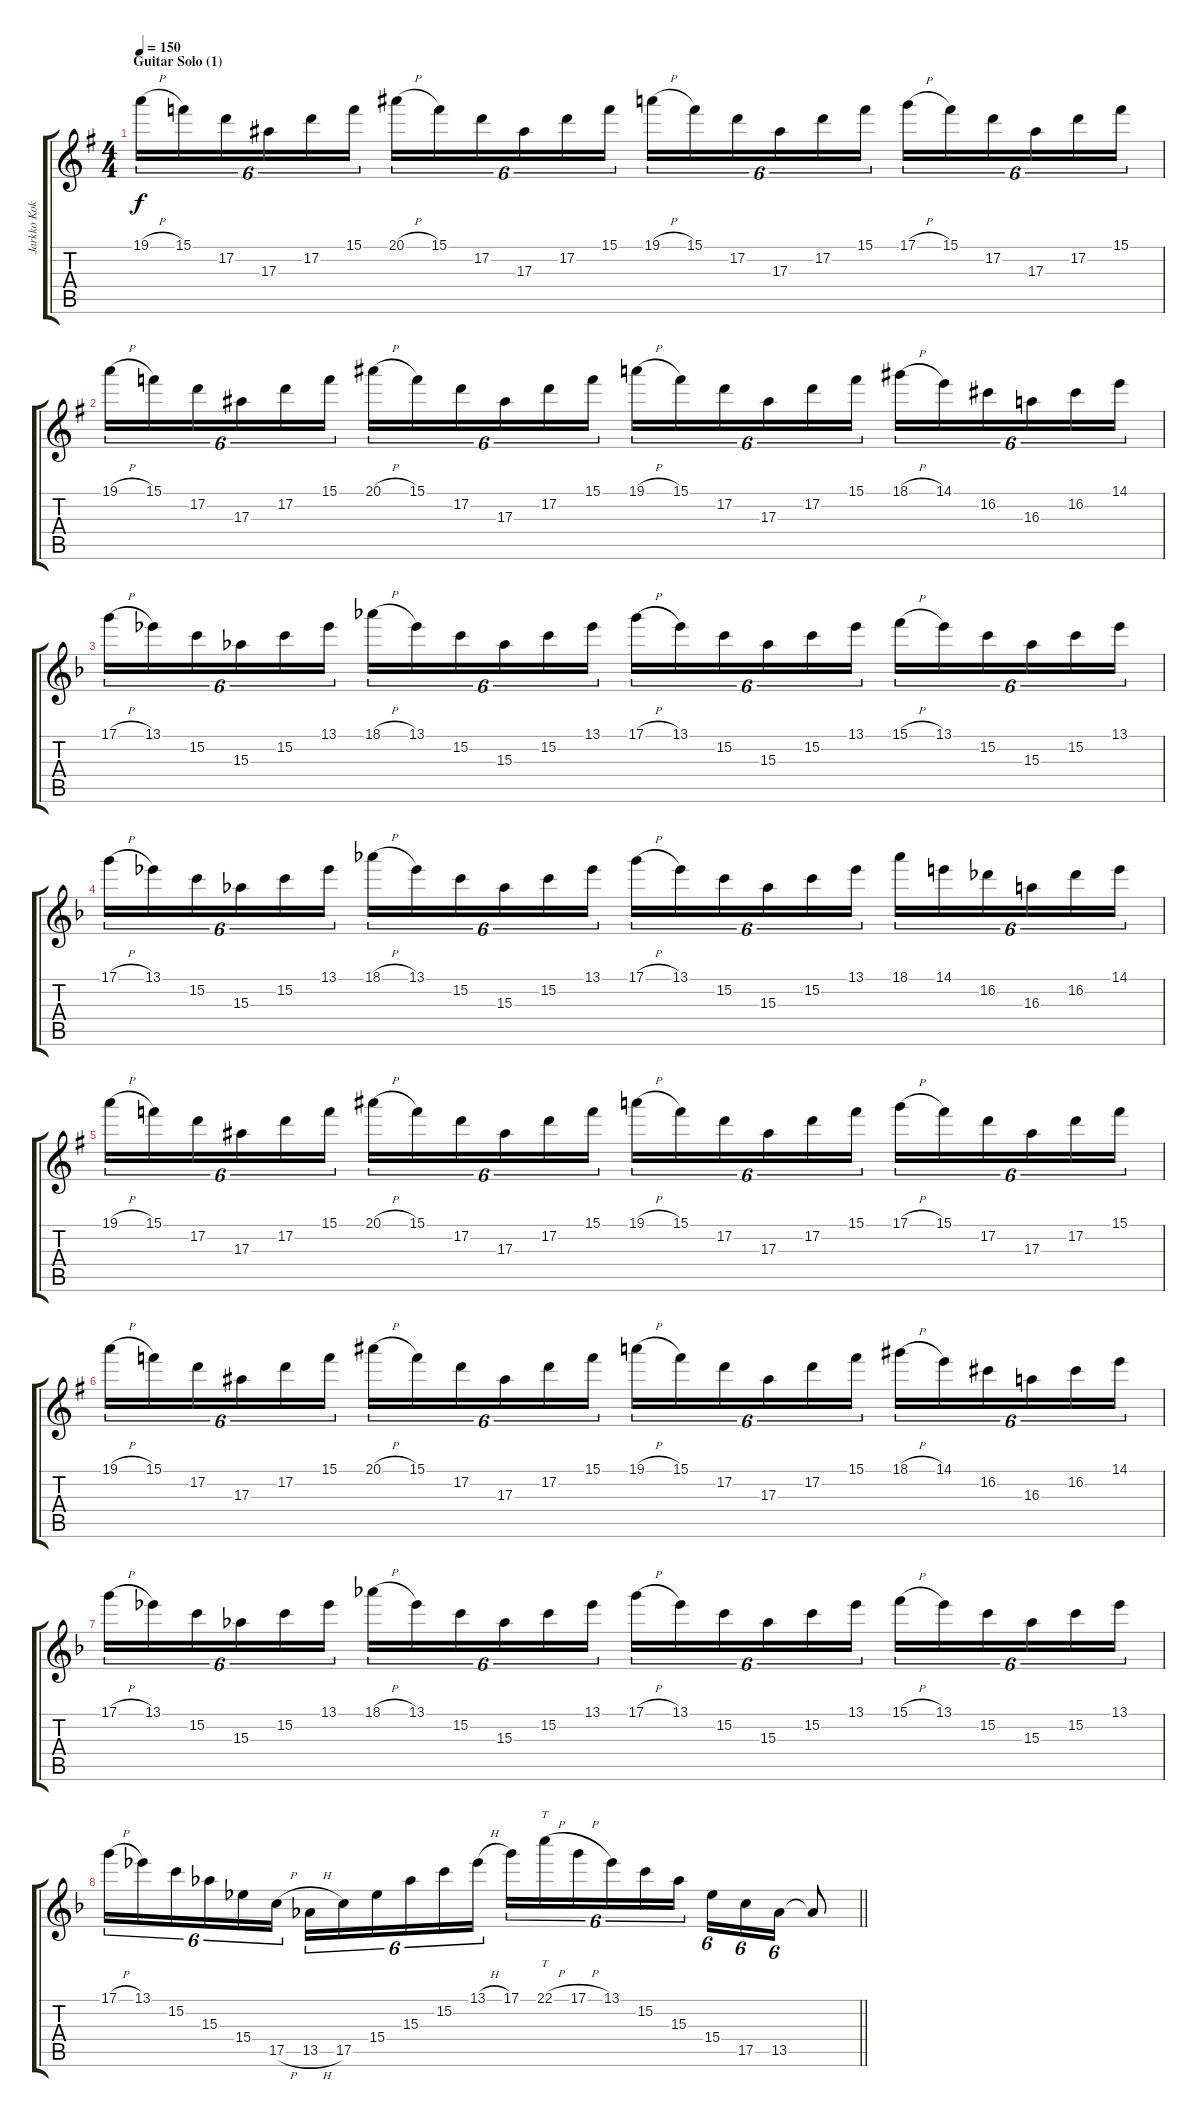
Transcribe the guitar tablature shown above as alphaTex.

\track ("Jarkko Kokko (lead guitar) " "Jarkko Kok") {instrument overdrivenguitar}
\staff {score tabs}
\tuning (D4 A3 F3 C3 G2 D2) {hide}
\ts (4 4)
\section ("" "Guitar Solo (1)")
\tempo 150
\clef g2
\ks eminor
19.1{h}.16{tu (6 4) dy f} 15.1.16{tu (6 4)} 17.2.16{tu (6 4)} 17.3.16{tu (6 4)} 17.2.16{tu (6 4)} 15.1.16{tu (6 4)} 20.1{h}.16{tu (6 4)} 15.1.16{tu (6 4)} 17.2.16{tu (6 4)} 17.3.16{tu (6 4)} 17.2.16{tu (6 4)} 15.1.16{tu (6 4)} 19.1{h}.16{tu (6 4)} 15.1.16{tu (6 4)} 17.2.16{tu (6 4)} 17.3.16{tu (6 4)} 17.2.16{tu (6 4)} 15.1.16{tu (6 4)} 17.1{h}.16{tu (6 4)} 15.1.16{tu (6 4)} 17.2.16{tu (6 4)} 17.3.16{tu (6 4)} 17.2.16{tu (6 4)} 15.1.16{tu (6 4)} |
19.1{h}.16{tu (6 4)} 15.1.16{tu (6 4)} 17.2.16{tu (6 4)} 17.3.16{tu (6 4)} 17.2.16{tu (6 4)} 15.1.16{tu (6 4)} 20.1{h}.16{tu (6 4)} 15.1.16{tu (6 4)} 17.2.16{tu (6 4)} 17.3.16{tu (6 4)} 17.2.16{tu (6 4)} 15.1.16{tu (6 4)} 19.1{h}.16{tu (6 4)} 15.1.16{tu (6 4)} 17.2.16{tu (6 4)} 17.3.16{tu (6 4)} 17.2.16{tu (6 4)} 15.1.16{tu (6 4)} 18.1{h}.16{tu (6 4)} 14.1.16{tu (6 4)} 16.2.16{tu (6 4)} 16.3.16{tu (6 4)} 16.2.16{tu (6 4)} 14.1.16{tu (6 4)} |
\ks dminor
17.1{h}.16{tu (6 4)} 13.1.16{tu (6 4)} 15.2.16{tu (6 4)} 15.3.16{tu (6 4)} 15.2.16{tu (6 4)} 13.1.16{tu (6 4)} 18.1{h}.16{tu (6 4)} 13.1.16{tu (6 4)} 15.2.16{tu (6 4)} 15.3.16{tu (6 4)} 15.2.16{tu (6 4)} 13.1.16{tu (6 4)} 17.1{h}.16{tu (6 4)} 13.1.16{tu (6 4)} 15.2.16{tu (6 4)} 15.3.16{tu (6 4)} 15.2.16{tu (6 4)} 13.1.16{tu (6 4)} 15.1{h}.16{tu (6 4)} 13.1.16{tu (6 4)} 15.2.16{tu (6 4)} 15.3.16{tu (6 4)} 15.2.16{tu (6 4)} 13.1.16{tu (6 4)} |
17.1{h}.16{tu (6 4)} 13.1.16{tu (6 4)} 15.2.16{tu (6 4)} 15.3.16{tu (6 4)} 15.2.16{tu (6 4)} 13.1.16{tu (6 4)} 18.1{h}.16{tu (6 4)} 13.1.16{tu (6 4)} 15.2.16{tu (6 4)} 15.3.16{tu (6 4)} 15.2.16{tu (6 4)} 13.1.16{tu (6 4)} 17.1{h}.16{tu (6 4)} 13.1.16{tu (6 4)} 15.2.16{tu (6 4)} 15.3.16{tu (6 4)} 15.2.16{tu (6 4)} 13.1.16{tu (6 4)} 18.1.16{tu (6 4)} 14.1.16{tu (6 4)} 16.2.16{tu (6 4)} 16.3.16{tu (6 4)} 16.2.16{tu (6 4)} 14.1.16{tu (6 4)} |
\ks eminor
19.1{h}.16{tu (6 4)} 15.1.16{tu (6 4)} 17.2.16{tu (6 4)} 17.3.16{tu (6 4)} 17.2.16{tu (6 4)} 15.1.16{tu (6 4)} 20.1{h}.16{tu (6 4)} 15.1.16{tu (6 4)} 17.2.16{tu (6 4)} 17.3.16{tu (6 4)} 17.2.16{tu (6 4)} 15.1.16{tu (6 4)} 19.1{h}.16{tu (6 4)} 15.1.16{tu (6 4)} 17.2.16{tu (6 4)} 17.3.16{tu (6 4)} 17.2.16{tu (6 4)} 15.1.16{tu (6 4)} 17.1{h}.16{tu (6 4)} 15.1.16{tu (6 4)} 17.2.16{tu (6 4)} 17.3.16{tu (6 4)} 17.2.16{tu (6 4)} 15.1.16{tu (6 4)} |
19.1{h}.16{tu (6 4)} 15.1.16{tu (6 4)} 17.2.16{tu (6 4)} 17.3.16{tu (6 4)} 17.2.16{tu (6 4)} 15.1.16{tu (6 4)} 20.1{h}.16{tu (6 4)} 15.1.16{tu (6 4)} 17.2.16{tu (6 4)} 17.3.16{tu (6 4)} 17.2.16{tu (6 4)} 15.1.16{tu (6 4)} 19.1{h}.16{tu (6 4)} 15.1.16{tu (6 4)} 17.2.16{tu (6 4)} 17.3.16{tu (6 4)} 17.2.16{tu (6 4)} 15.1.16{tu (6 4)} 18.1{h}.16{tu (6 4)} 14.1.16{tu (6 4)} 16.2.16{tu (6 4)} 16.3.16{tu (6 4)} 16.2.16{tu (6 4)} 14.1.16{tu (6 4)} |
\ks dminor
17.1{h}.16{tu (6 4)} 13.1.16{tu (6 4)} 15.2.16{tu (6 4)} 15.3.16{tu (6 4)} 15.2.16{tu (6 4)} 13.1.16{tu (6 4)} 18.1{h}.16{tu (6 4)} 13.1.16{tu (6 4)} 15.2.16{tu (6 4)} 15.3.16{tu (6 4)} 15.2.16{tu (6 4)} 13.1.16{tu (6 4)} 17.1{h}.16{tu (6 4)} 13.1.16{tu (6 4)} 15.2.16{tu (6 4)} 15.3.16{tu (6 4)} 15.2.16{tu (6 4)} 13.1.16{tu (6 4)} 15.1{h}.16{tu (6 4)} 13.1.16{tu (6 4)} 15.2.16{tu (6 4)} 15.3.16{tu (6 4)} 15.2.16{tu (6 4)} 13.1.16{tu (6 4)} |
\barLineRight lightlight
17.1{h}.16{tu (6 4)} 13.1.16{tu (6 4)} 15.2.16{tu (6 4)} 15.3.16{tu (6 4)} 15.4.16{tu (6 4)} 17.5{h}.16{tu (6 4)} 13.5{h}.16{tu (6 4)} 17.5.16{tu (6 4)} 15.4.16{tu (6 4)} 15.3.16{tu (6 4)} 15.2.16{tu (6 4)} 13.1{h}.16{tu (6 4)} 17.1.16{tu (6 4)} 22.1{h}.16{tt tu (6 4)} 17.1{h}.16{tu (6 4)} 13.1.16{tu (6 4)} 15.2.16{tu (6 4)} 15.3.16{tu (6 4)} 15.4.16{tu (6 4)} 17.5.16{tu (6 4)} 13.5.16{tu (6 4)} 13.5{t}.8
